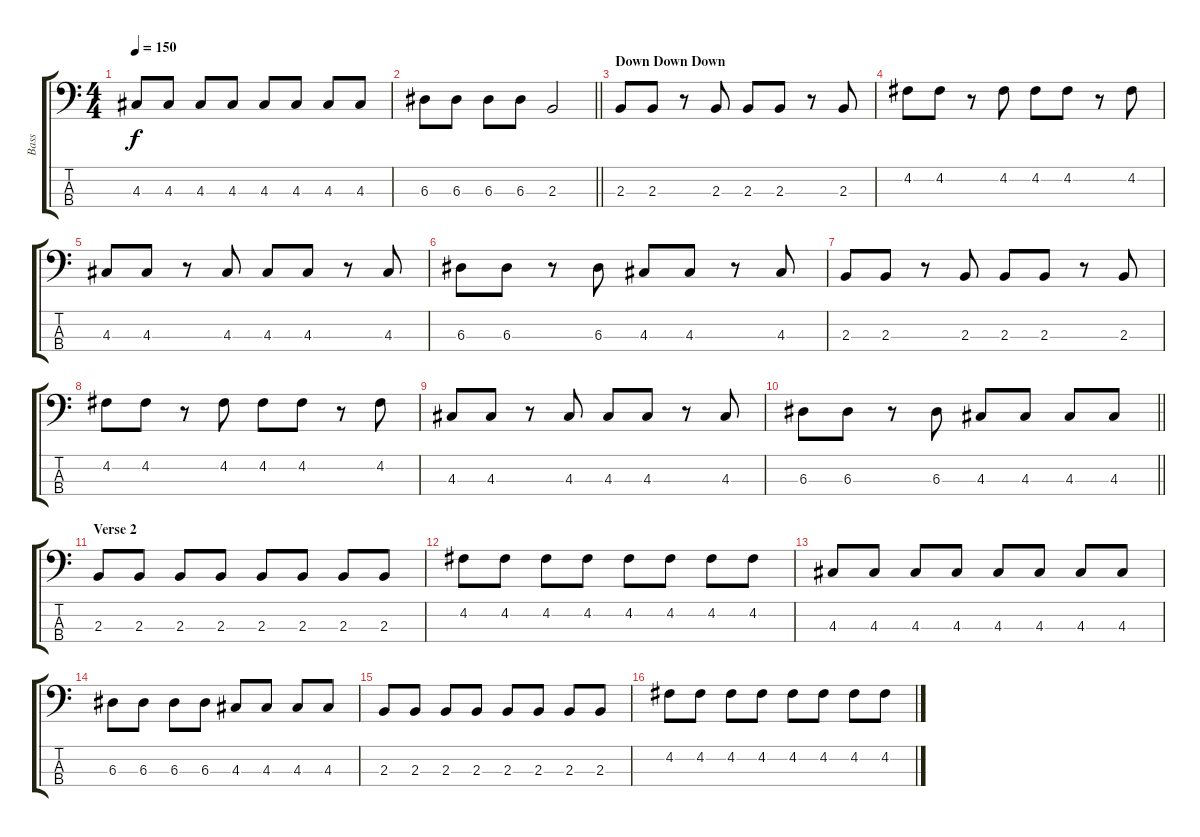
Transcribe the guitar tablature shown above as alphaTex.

\track ("Bass" "Bass") {instrument electricbassfinger}
\staff {score tabs}
\tuning (G2 D2 A1 E1) {hide}
\ts (4 4)
\tempo 150
\clef f4
\ks c
4.3.8{dy f} 4.3.8 4.3.8 4.3.8 4.3.8 4.3.8 4.3.8 4.3.8 |
\barLineRight lightlight
6.3.8 6.3.8 6.3.8 6.3.8 2.3.2 |
\section ("" "Down Down Down")
2.3.8 2.3.8 r.8 2.3.8 2.3.8 2.3.8 r.8 2.3.8 |
4.2.8 4.2.8 r.8 4.2.8 4.2.8 4.2.8 r.8 4.2.8 |
4.3.8 4.3.8 r.8 4.3.8 4.3.8 4.3.8 r.8 4.3.8 |
6.3.8 6.3.8 r.8 6.3.8 4.3.8 4.3.8 r.8 4.3.8 |
2.3.8 2.3.8 r.8 2.3.8 2.3.8 2.3.8 r.8 2.3.8 |
4.2.8 4.2.8 r.8 4.2.8 4.2.8 4.2.8 r.8 4.2.8 |
4.3.8 4.3.8 r.8 4.3.8 4.3.8 4.3.8 r.8 4.3.8 |
\barLineRight lightlight
6.3.8 6.3.8 r.8 6.3.8 4.3.8 4.3.8 4.3.8 4.3.8 |
\section ("" "Verse 2")
2.3.8 2.3.8 2.3.8 2.3.8 2.3.8 2.3.8 2.3.8 2.3.8 |
4.2.8 4.2.8 4.2.8 4.2.8 4.2.8 4.2.8 4.2.8 4.2.8 |
4.3.8 4.3.8 4.3.8 4.3.8 4.3.8 4.3.8 4.3.8 4.3.8 |
6.3.8 6.3.8 6.3.8 6.3.8 4.3.8 4.3.8 4.3.8 4.3.8 |
2.3.8 2.3.8 2.3.8 2.3.8 2.3.8 2.3.8 2.3.8 2.3.8 |
4.2.8 4.2.8 4.2.8 4.2.8 4.2.8 4.2.8 4.2.8 4.2.8
